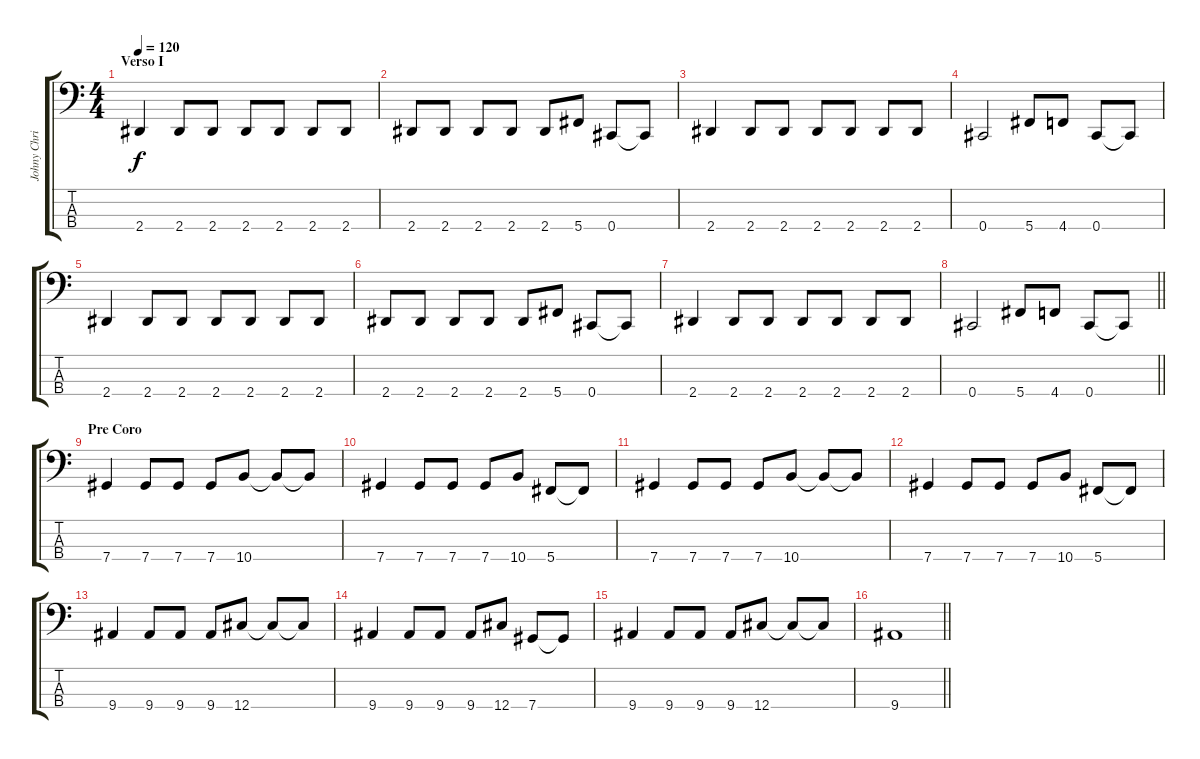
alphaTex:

\track ("Johny Christ" "Johny Chri") {instrument electricbassfinger}
\staff {score tabs}
\tuning (Gb2 Db2 Ab1 Db1) {hide}
\ts (4 4)
\section ("" "Verso I")
\tempo 120
\clef f4
\ks c
2.4.4{dy f} 2.4.8 2.4.8 2.4.8 2.4.8 2.4.8 2.4.8 |
2.4.8 2.4.8 2.4.8 2.4.8 2.4.8 5.4.8 0.4.8 0.4{t}.8 |
2.4.4 2.4.8 2.4.8 2.4.8 2.4.8 2.4.8 2.4.8 |
0.4.2 5.4.8 4.4.8 0.4.8 0.4{t}.8 |
2.4.4 2.4.8 2.4.8 2.4.8 2.4.8 2.4.8 2.4.8 |
2.4.8 2.4.8 2.4.8 2.4.8 2.4.8 5.4.8 0.4.8 0.4{t}.8 |
2.4.4 2.4.8 2.4.8 2.4.8 2.4.8 2.4.8 2.4.8 |
\barLineRight lightlight
0.4.2 5.4.8 4.4.8 0.4.8 0.4{t}.8 |
\section ("" "Pre Coro")
7.4.4 7.4.8 7.4.8 7.4.8 10.4.8 10.4{t}.8 10.4{t}.8 |
7.4.4 7.4.8 7.4.8 7.4.8 10.4.8 5.4.8 5.4{t}.8 |
7.4.4 7.4.8 7.4.8 7.4.8 10.4.8 10.4{t}.8 10.4{t}.8 |
7.4.4 7.4.8 7.4.8 7.4.8 10.4.8 5.4.8 5.4{t}.8 |
9.4.4 9.4.8 9.4.8 9.4.8 12.4.8 12.4{t}.8 12.4{t}.8 |
9.4.4 9.4.8 9.4.8 9.4.8 12.4.8 7.4.8 7.4{t}.8 |
9.4.4 9.4.8 9.4.8 9.4.8 12.4.8 12.4{t}.8 12.4{t}.8 |
\barLineRight lightlight
9.4.1
